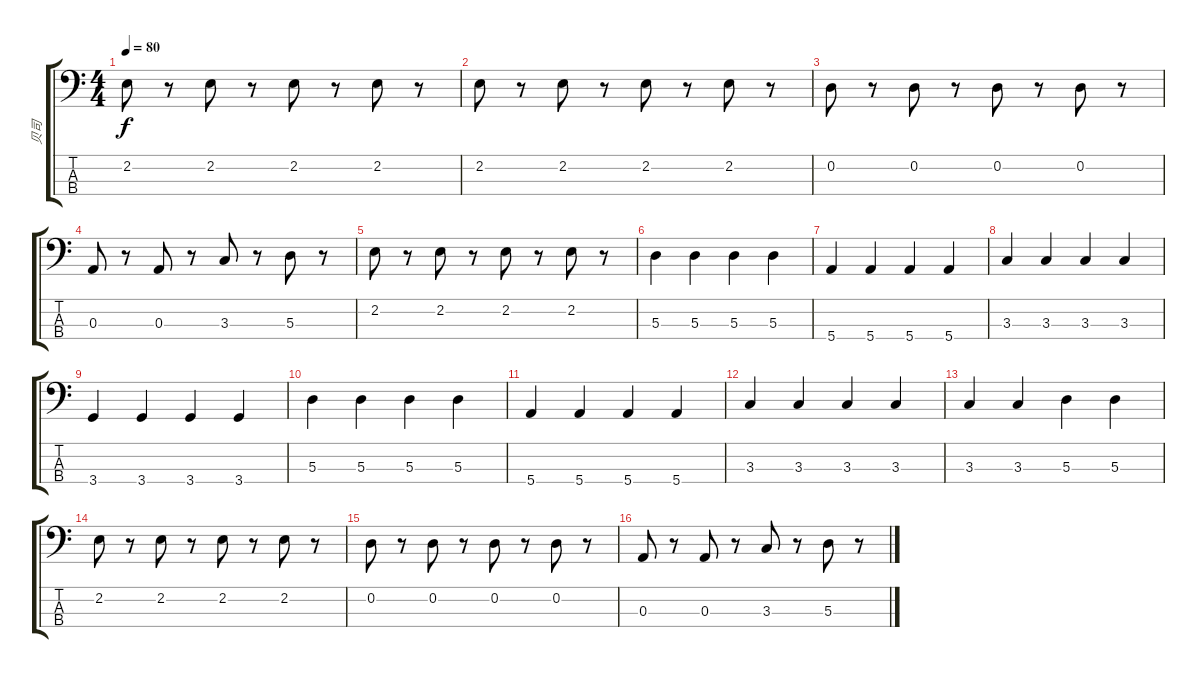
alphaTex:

\track ("贝司" "贝司") {instrument electricbasspick}
\staff {score tabs}
\tuning (G2 D2 A1 E1) {hide}
\ts (4 4)
\tempo 80
\clef f4
\ks c
2.2.8{dy f} r.8 2.2.8 r.8 2.2.8 r.8 2.2.8 r.8 |
2.2.8 r.8 2.2.8 r.8 2.2.8 r.8 2.2.8 r.8 |
0.2.8 r.8 0.2.8 r.8 0.2.8 r.8 0.2.8 r.8 |
0.3.8 r.8 0.3.8 r.8 3.3.8 r.8 5.3.8 r.8 |
2.2.8 r.8 2.2.8 r.8 2.2.8 r.8 2.2.8 r.8 |
5.3.4 5.3.4 5.3.4 5.3.4 |
5.4.4 5.4.4 5.4.4 5.4.4 |
3.3.4 3.3.4 3.3.4 3.3.4 |
3.4.4 3.4.4 3.4.4 3.4.4 |
5.3.4 5.3.4 5.3.4 5.3.4 |
5.4.4 5.4.4 5.4.4 5.4.4 |
3.3.4 3.3.4 3.3.4 3.3.4 |
3.3.4 3.3.4 5.3.4 5.3.4 |
2.2.8 r.8 2.2.8 r.8 2.2.8 r.8 2.2.8 r.8 |
0.2.8 r.8 0.2.8 r.8 0.2.8 r.8 0.2.8 r.8 |
0.3.8 r.8 0.3.8 r.8 3.3.8 r.8 5.3.8 r.8
